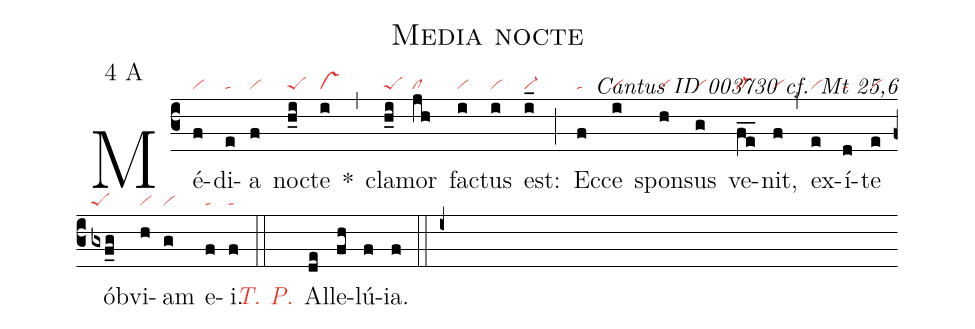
name: Media nocte;
mode: 4;
mode-differentia: A;
commentary: Cantus ID 003730 cf. Mt 25,6;
nabc-lines: 1;
%%
(c3)

Mé(f|vi)di(e|ta)a(f|vi) noc(h_i|peS)te(i|vs) *(,) cla(h_i|peS)mor(jh|cl) fac(i|vi)tus(i|vi) est:(i_|vi-) (;) Ec(f|ta)ce(i|vi) spon(h|vi)sus(g|vi) ve(f_e_|cl-)nit,(f|vi) (,) ex(e|vi)í(d|ta)te(e|vi) ób(gxf_g|peS)vi(h|vi)am(g|vi) e(f|ta)i.(f|ta) (::)

<nlba><c><i>T. P.</i></c>() Al</nlba>(de)le(fh)lú(f)ia.(f) (::i+)
